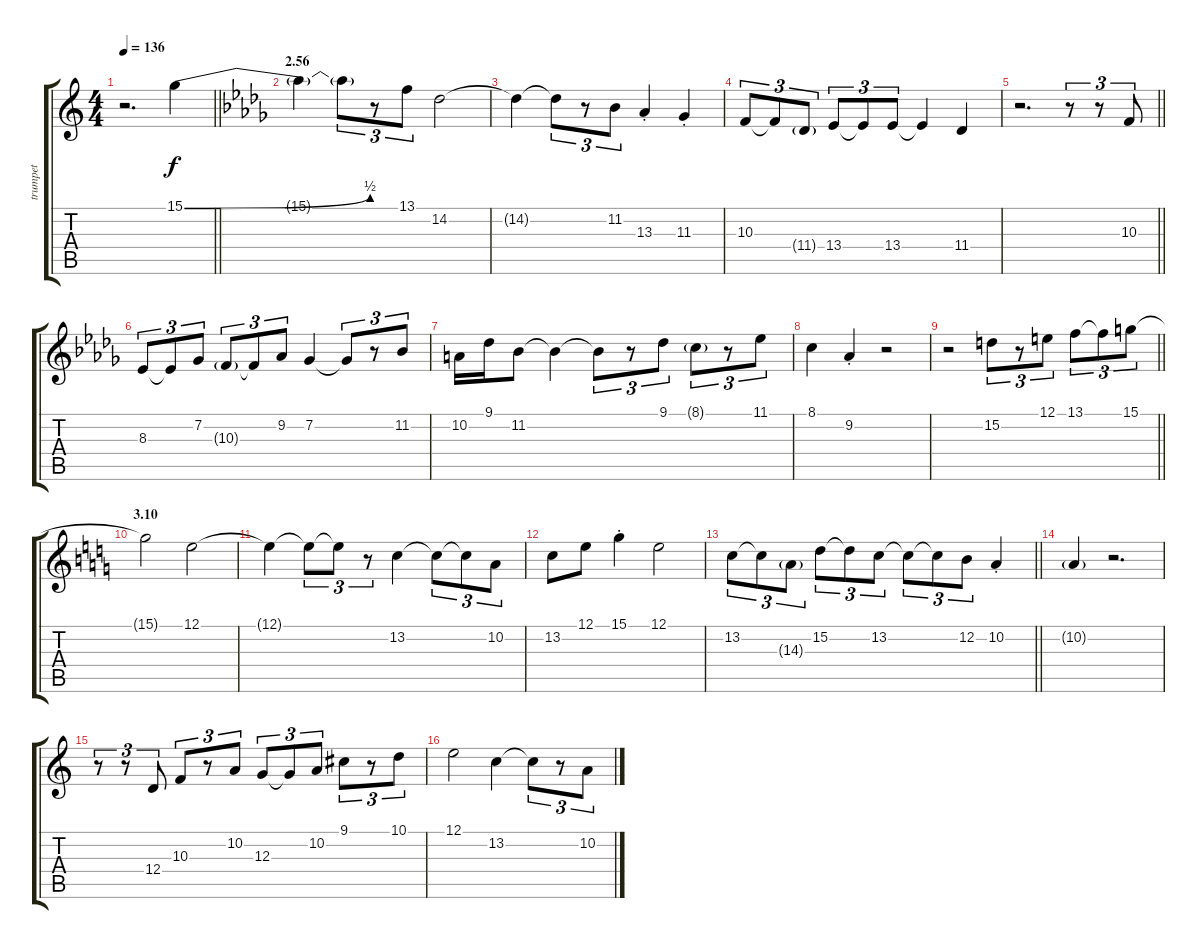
\track ("trumpet" "trumpet") {instrument trumpet}
\staff {score tabs}
\tuning (E4 B3 G3 D3 A2 E2) {hide}
\ts (4 4)
\tempo 136
\clef g2
\barLineRight lightlight
\ks c
r.2{d dy f} 15.1{be (bend 0 0 60 2)}.4 |
\section ("" "2.56")
\ks db
15.1{t}.4 15.1{t}.8{tu (3 2)} r.8{tu (3 2)} 13.1.8{tu (3 2)} 14.2.2 |
14.2{t}.4 14.2{t}.8{tu (3 2)} r.8{tu (3 2)} 11.2.8{tu (3 2)} 13.3{st}.4 11.3{st}.4 |
10.3.8{tu (3 2)} 10.3{t}.8{tu (3 2)} 11.4{g}.8{tu (3 2)} 13.4.8{tu (3 2)} 13.4{t}.8{tu (3 2)} 13.4.8{tu (3 2)} 13.4{t}.4 11.4.4 |
\barLineRight lightlight
r.2{d} r.8{tu (3 2)} r.8{tu (3 2)} 10.3.8{tu (3 2)} |
8.3.8{tu (3 2)} 8.3{t}.8{tu (3 2)} 7.2.8{tu (3 2)} 10.3{g}.8{tu (3 2)} 10.3{t}.8{tu (3 2)} 9.2.8{tu (3 2)} 7.2.4 7.2{t}.8{tu (3 2)} r.8{tu (3 2)} 11.2.8{tu (3 2)} |
10.2.16 9.1.16 11.2.8 11.2{t}.4 11.2{t}.8{tu (3 2)} r.8{tu (3 2)} 9.1.8{tu (3 2)} 8.1{g}.8{tu (3 2)} r.8{tu (3 2)} 11.1.8{tu (3 2)} |
8.1.4 9.2{st}.4 r.2 |
\barLineRight lightlight
r.2 15.2.8{tu (3 2)} r.8{tu (3 2)} 12.1.8{tu (3 2)} 13.1.8{tu (3 2)} 13.1{t}.8{tu (3 2)} 15.1.8{tu (3 2)} |
\section ("" "3.10")
\ks c
15.1{t}.2 12.1.2 |
12.1{t}.4 12.1{t}.8{tu (3 2)} 12.1{t}.8{tu (3 2)} r.8{tu (3 2)} 13.2.4 13.2{t}.8{tu (3 2)} 13.2{t}.8{tu (3 2)} 10.2.8{tu (3 2)} |
13.2.8 12.1.8 15.1{st}.4 12.1.2 |
\barLineRight lightlight
13.2.8{tu (3 2)} 13.2{t}.8{tu (3 2)} 14.3{g}.8{tu (3 2)} 15.2.8{tu (3 2)} 15.2{t}.8{tu (3 2)} 13.2.8{tu (3 2)} 13.2{t}.8{tu (3 2)} 13.2{t}.8{tu (3 2)} 12.2.8{tu (3 2)} 10.2{st}.4 |
10.2{g}.4 r.2{d} |
r.8{tu (3 2)} r.8{tu (3 2)} 12.4.8{tu (3 2)} 10.3.8{tu (3 2)} r.8{tu (3 2)} 10.2.8{tu (3 2)} 12.3.8{tu (3 2)} 12.3{t}.8{tu (3 2)} 10.2.8{tu (3 2)} 9.1.8{tu (3 2)} r.8{tu (3 2)} 10.1.8{tu (3 2)} |
12.1.2 13.2.4 13.2{t}.8{tu (3 2)} r.8{tu (3 2)} 10.2.8{tu (3 2)}
